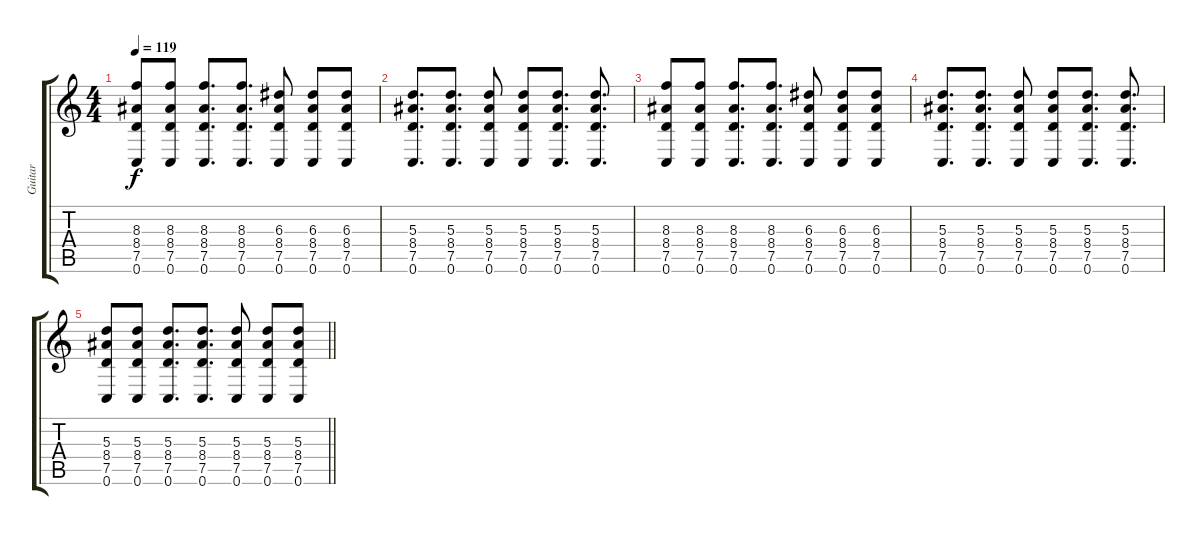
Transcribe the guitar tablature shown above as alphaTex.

\track ("Guitar" "Guitar") {instrument electricguitarclean}
\staff {score tabs}
\tuning (G4 E4 A3 D3 G2 C2) {hide}
\ts (4 4)
\tempo 119
\clef g2
\ks c
(8.3 8.4 7.5 0.6).8{dy f} (8.3 8.4 7.5 0.6).8 (8.3 8.4 7.5 0.6).8{d} (8.3 8.4 7.5 0.6).8{d} (6.3 8.4 7.5 0.6).8 (6.3 8.4 7.5 0.6).8 (6.3 8.4 7.5 0.6).8 |
(5.3 8.4 7.5 0.6).8{d} (5.3 8.4 7.5 0.6).8{d} (5.3 8.4 7.5 0.6).8 (5.3 8.4 7.5 0.6).8 (5.3 8.4 7.5 0.6).8{d} (5.3 8.4 7.5 0.6).8{d} |
(8.3 8.4 7.5 0.6).8 (8.3 8.4 7.5 0.6).8 (8.3 8.4 7.5 0.6).8{d} (8.3 8.4 7.5 0.6).8{d} (6.3 8.4 7.5 0.6).8 (6.3 8.4 7.5 0.6).8 (6.3 8.4 7.5 0.6).8 |
(5.3 8.4 7.5 0.6).8{d} (5.3 8.4 7.5 0.6).8{d} (5.3 8.4 7.5 0.6).8 (5.3 8.4 7.5 0.6).8 (5.3 8.4 7.5 0.6).8{d} (5.3 8.4 7.5 0.6).8{d} |
\barLineRight lightlight
(5.3 8.4 7.5 0.6).8 (5.3 8.4 7.5 0.6).8 (5.3 8.4 7.5 0.6).8{d} (5.3 8.4 7.5 0.6).8{d} (5.3 8.4 7.5 0.6).8 (5.3 8.4 7.5 0.6).8 (5.3 8.4 7.5 0.6).8
